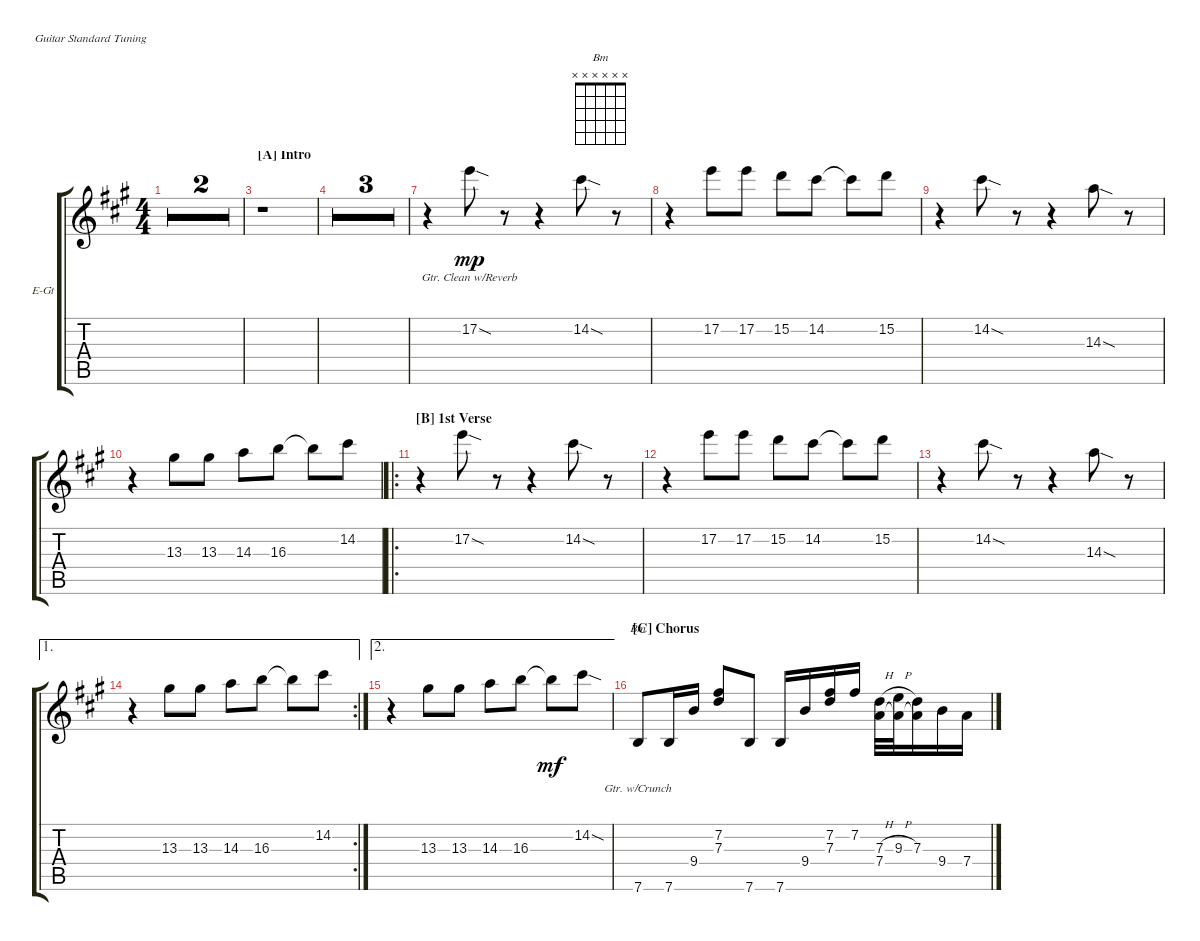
\defaultSystemsLayout 4
\bracketExtendMode groupsimilarinstruments
\firstSystemTrackNameOrientation horizontal
\otherSystemsTrackNameOrientation horizontal
\track ("Douglas Castle (Gtr 2)" "E-Gt") {multiBarRest instrument overdrivenguitar}
\staff {score tabs}
\tuning (E4 B3 G3 D3 A2 E2)
\chord ("Bm" x x x x x x)
\ts (4 4)
\tempo 80
\clef g2
\scale
0.53126
\ks a
r.1{dy mp instrument overdrivenguitar} |
\scale 0
r.1 |
\section ("A" "Intro")
\scale
0.468679 r.1 |
\scale 0
r.1 |
\scale 0
r.1 |
\scale 0
r.1 |
r.4 17.2{sod}.8{lyrics (0 "Gtr. Clean w/Reverb") lyrics (1 "") lyrics (2 "") lyrics (3 "") lyrics (4 "")} r.8 r.4 14.2{sod}.8{lyrics (0 "") lyrics (1 "") lyrics (2 "") lyrics (3 "") lyrics (4 "")} r.8 |
r.4 17.2.8 17.2.8 15.2.8 14.2.8 14.2{t}.8 15.2.8 |
r.4 14.2{sod}.8 r.8 r.4 14.3{sod}.8 r.8 |
r.4 13.3.8 13.3.8 14.3.8 16.3.8 16.3{t}.8 14.2.8 |
\ro
\section ("B" "1st Verse")
r.4 17.2{sod}.8 r.8 r.4 14.2{sod}.8 r.8 |
r.4 17.2.8 17.2.8 15.2.8 14.2.8 14.2{t}.8 15.2.8 |
r.4 14.2{sod}.8 r.8 r.4 14.3{sod}.8 r.8 |
\ae 1
\rc 2
r.4 13.3.8 13.3.8 14.3.8 16.3.8 16.3{t}.8 14.2.8 |
\ae 2
r.4 13.3.8 13.3.8 14.3.8 16.3.8 16.3{t}.8{dy mf} 14.2{sod}.8 |
\section ("C" "Chorus")
7.6.8{ch "Bm" lyrics (0 "") lyrics (1 "Gtr. w/Crunch") lyrics (2 "") lyrics (3 "") lyrics (4 "")} 7.6.16 9.4.16 (7.3 7.2).8 7.6.8 7.6.16 9.4.16 (7.3 7.2).16 7.2.16 (7.3{h} 7.4).32 (9.3{h} 7.4{t}).32 (7.3 7.4{t}).16 9.4.16 7.4{sl}.16
